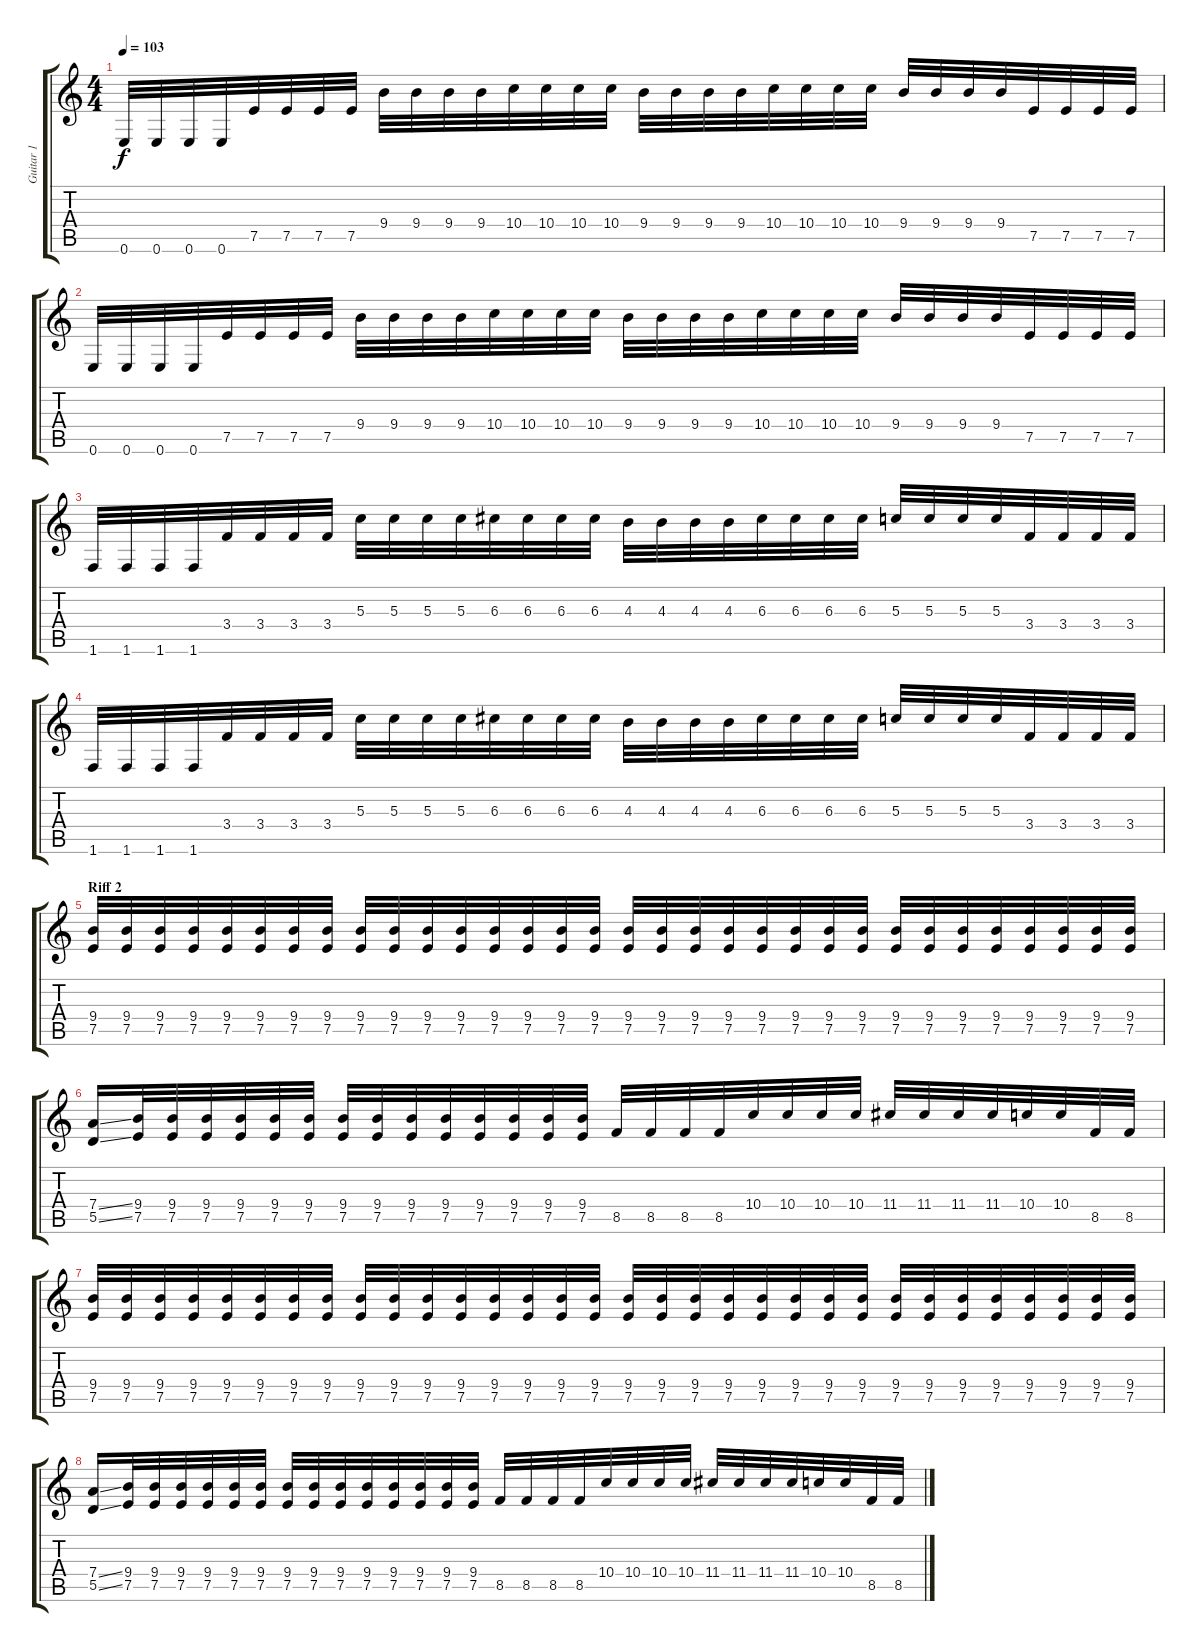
\track ("Guitar 1" "Guitar 1") {instrument distortionguitar}
\staff {score tabs}
\tuning (E4 B3 G3 D3 A2 E2) {hide}
\ts (4 4)
\tempo 103
\clef g2
\ks c
0.6.32{dy f} 0.6.32 0.6.32 0.6.32 7.5.32 7.5.32 7.5.32 7.5.32 9.4.32 9.4.32 9.4.32 9.4.32 10.4.32 10.4.32 10.4.32 10.4.32 9.4.32 9.4.32 9.4.32 9.4.32 10.4.32 10.4.32 10.4.32 10.4.32 9.4.32 9.4.32 9.4.32 9.4.32 7.5.32 7.5.32 7.5.32 7.5.32 |
0.6.32 0.6.32 0.6.32 0.6.32 7.5.32 7.5.32 7.5.32 7.5.32 9.4.32 9.4.32 9.4.32 9.4.32 10.4.32 10.4.32 10.4.32 10.4.32 9.4.32 9.4.32 9.4.32 9.4.32 10.4.32 10.4.32 10.4.32 10.4.32 9.4.32 9.4.32 9.4.32 9.4.32 7.5.32 7.5.32 7.5.32 7.5.32 |
1.6.32 1.6.32 1.6.32 1.6.32 3.4.32 3.4.32 3.4.32 3.4.32 5.3.32 5.3.32 5.3.32 5.3.32 6.3.32 6.3.32 6.3.32 6.3.32 4.3.32 4.3.32 4.3.32 4.3.32 6.3.32 6.3.32 6.3.32 6.3.32 5.3.32 5.3.32 5.3.32 5.3.32 3.4.32 3.4.32 3.4.32 3.4.32 |
1.6.32 1.6.32 1.6.32 1.6.32 3.4.32 3.4.32 3.4.32 3.4.32 5.3.32 5.3.32 5.3.32 5.3.32 6.3.32 6.3.32 6.3.32 6.3.32 4.3.32 4.3.32 4.3.32 4.3.32 6.3.32 6.3.32 6.3.32 6.3.32 5.3.32 5.3.32 5.3.32 5.3.32 3.4.32 3.4.32 3.4.32 3.4.32 |
\section ("" "Riff 2")
(9.4 7.5).32 (9.4 7.5).32 (9.4 7.5).32 (9.4 7.5).32 (9.4 7.5).32 (9.4 7.5).32 (9.4 7.5).32 (9.4 7.5).32 (9.4 7.5).32 (9.4 7.5).32 (9.4 7.5).32 (9.4 7.5).32 (9.4 7.5).32 (9.4 7.5).32 (9.4 7.5).32 (9.4 7.5).32 (9.4 7.5).32 (9.4 7.5).32 (9.4 7.5).32 (9.4 7.5).32 (9.4 7.5).32 (9.4 7.5).32 (9.4 7.5).32 (9.4 7.5).32 (9.4 7.5).32 (9.4 7.5).32 (9.4 7.5).32 (9.4 7.5).32 (9.4 7.5).32 (9.4 7.5).32 (9.4 7.5).32 (9.4 7.5).32 |
(7.4{ss} 5.5{ss}).16 (9.4 7.5).32 (9.4 7.5).32 (9.4 7.5).32 (9.4 7.5).32 (9.4 7.5).32 (9.4 7.5).32 (9.4 7.5).32 (9.4 7.5).32 (9.4 7.5).32 (9.4 7.5).32 (9.4 7.5).32 (9.4 7.5).32 (9.4 7.5).32 (9.4 7.5).32 8.5.32 8.5.32 8.5.32 8.5.32 10.4.32 10.4.32 10.4.32 10.4.32 11.4.32 11.4.32 11.4.32 11.4.32 10.4.32 10.4.32 8.5.32 8.5.32 |
(9.4 7.5).32 (9.4 7.5).32 (9.4 7.5).32 (9.4 7.5).32 (9.4 7.5).32 (9.4 7.5).32 (9.4 7.5).32 (9.4 7.5).32 (9.4 7.5).32 (9.4 7.5).32 (9.4 7.5).32 (9.4 7.5).32 (9.4 7.5).32 (9.4 7.5).32 (9.4 7.5).32 (9.4 7.5).32 (9.4 7.5).32 (9.4 7.5).32 (9.4 7.5).32 (9.4 7.5).32 (9.4 7.5).32 (9.4 7.5).32 (9.4 7.5).32 (9.4 7.5).32 (9.4 7.5).32 (9.4 7.5).32 (9.4 7.5).32 (9.4 7.5).32 (9.4 7.5).32 (9.4 7.5).32 (9.4 7.5).32 (9.4 7.5).32 |
(7.4{ss} 5.5{ss}).16 (9.4 7.5).32 (9.4 7.5).32 (9.4 7.5).32 (9.4 7.5).32 (9.4 7.5).32 (9.4 7.5).32 (9.4 7.5).32 (9.4 7.5).32 (9.4 7.5).32 (9.4 7.5).32 (9.4 7.5).32 (9.4 7.5).32 (9.4 7.5).32 (9.4 7.5).32 8.5.32 8.5.32 8.5.32 8.5.32 10.4.32 10.4.32 10.4.32 10.4.32 11.4.32 11.4.32 11.4.32 11.4.32 10.4.32 10.4.32 8.5.32 8.5.32
